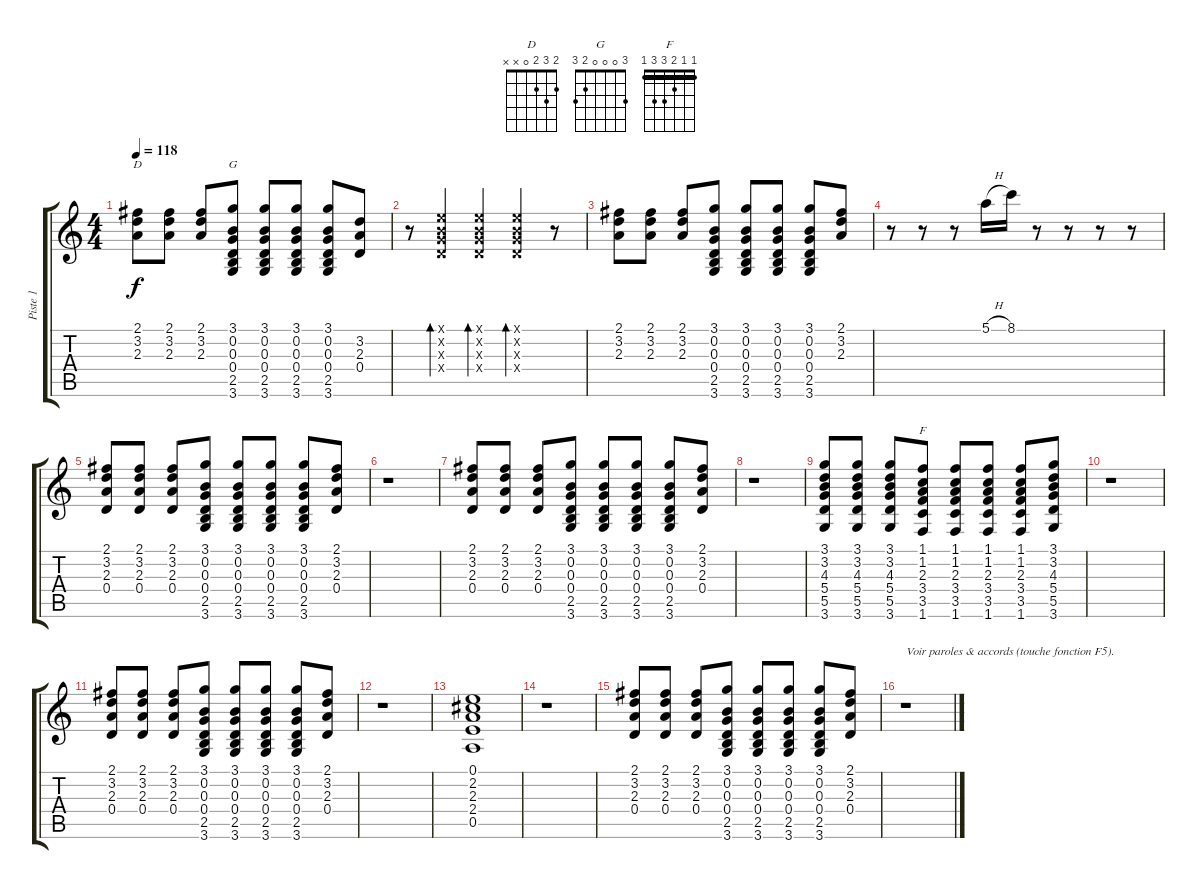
\track ("Piste 1" "Piste 1") {instrument overdrivenguitar}
\staff {score tabs}
\tuning (E4 B3 G3 D3 A2 E2) {hide}
\chord ("D" 2 3 2 0 x x)
\chord ("G" 3 0 0 0 2 3)
\chord ("F" 1 1 2 3 3 1) {barre 1}
\ts (4 4)
\tempo 118
\clef g2
\ks c
(2.1 3.2 2.3).8{ch "D" dy f instrument overdrivenguitar} (2.1 3.2 2.3).8 (2.1 3.2 2.3).8 (3.1 0.2 0.3 0.4 2.5 3.6).8{ch "G"} (3.1 0.2 0.3 0.4 2.5 3.6).8 (3.1 0.2 0.3 0.4 2.5 3.6).8 (3.1 0.2 0.3 0.4 2.5 3.6).8 (3.2 2.3 0.4).8 |
r.8 (0.1{x} 0.2{x} 0.3{x} 0.4{x}).4{bd 60 instrument electricguitarmuted} (0.1{x} 0.2{x} 0.3{x} 0.4{x}).4{bd 60} (0.1{x} 0.2{x} 0.3{x} 0.4{x}).4{bd 60} r.8 |
(2.1 3.2 2.3).8{instrument overdrivenguitar} (2.1 3.2 2.3).8 (2.1 3.2 2.3).8 (3.1 0.2 0.3 0.4 2.5 3.6).8 (3.1 0.2 0.3 0.4 2.5 3.6).8 (3.1 0.2 0.3 0.4 2.5 3.6).8 (3.1 0.2 0.3 0.4 2.5 3.6).8 (2.1 3.2 2.3).8 |
r.8 r.8 r.8 5.1{h}.16 8.1.16 r.8 r.8 r.8 r.8 |
(2.1 3.2 2.3 0.4).8 (2.1 3.2 2.3 0.4).8 (2.1 3.2 2.3 0.4).8 (3.1 0.2 0.3 0.4 2.5 3.6).8 (3.1 0.2 0.3 0.4 2.5 3.6).8 (3.1 0.2 0.3 0.4 2.5 3.6).8 (3.1 0.2 0.3 0.4 2.5 3.6).8 (2.1 3.2 2.3 0.4).8 |
r.1 |
(2.1 3.2 2.3 0.4).8 (2.1 3.2 2.3 0.4).8 (2.1 3.2 2.3 0.4).8 (3.1 0.2 0.3 0.4 2.5 3.6).8 (3.1 0.2 0.3 0.4 2.5 3.6).8 (3.1 0.2 0.3 0.4 2.5 3.6).8 (3.1 0.2 0.3 0.4 2.5 3.6).8 (2.1 3.2 2.3 0.4).8 |
r.1 |
(3.1 3.2 4.3 5.4 5.5 3.6).8 (3.1 3.2 4.3 5.4 5.5 3.6).8 (3.1 3.2 4.3 5.4 5.5 3.6).8 (1.1 1.2 2.3 3.4 3.5 1.6).8{ch "F"} (1.1 1.2 2.3 3.4 3.5 1.6).8 (1.1 1.2 2.3 3.4 3.5 1.6).8 (1.1 1.2 2.3 3.4 3.5 1.6).8 (3.1 3.2 4.3 5.4 5.5 3.6).8 |
r.1 |
(2.1 3.2 2.3 0.4).8 (2.1 3.2 2.3 0.4).8 (2.1 3.2 2.3 0.4).8 (3.1 0.2 0.3 0.4 2.5 3.6).8 (3.1 0.2 0.3 0.4 2.5 3.6).8 (3.1 0.2 0.3 0.4 2.5 3.6).8 (3.1 0.2 0.3 0.4 2.5 3.6).8 (2.1 3.2 2.3 0.4).8 |
r.1 |
(0.1 2.2 2.3 2.4 0.5).1 |
r.1 |
(2.1 3.2 2.3 0.4).8 (2.1 3.2 2.3 0.4).8 (2.1 3.2 2.3 0.4).8 (3.1 0.2 0.3 0.4 2.5 3.6).8 (3.1 0.2 0.3 0.4 2.5 3.6).8 (3.1 0.2 0.3 0.4 2.5 3.6).8 (3.1 0.2 0.3 0.4 2.5 3.6).8 (2.1 3.2 2.3 0.4).8 |
r.1{txt "Voir paroles & accords (touche fonction F5)."}
